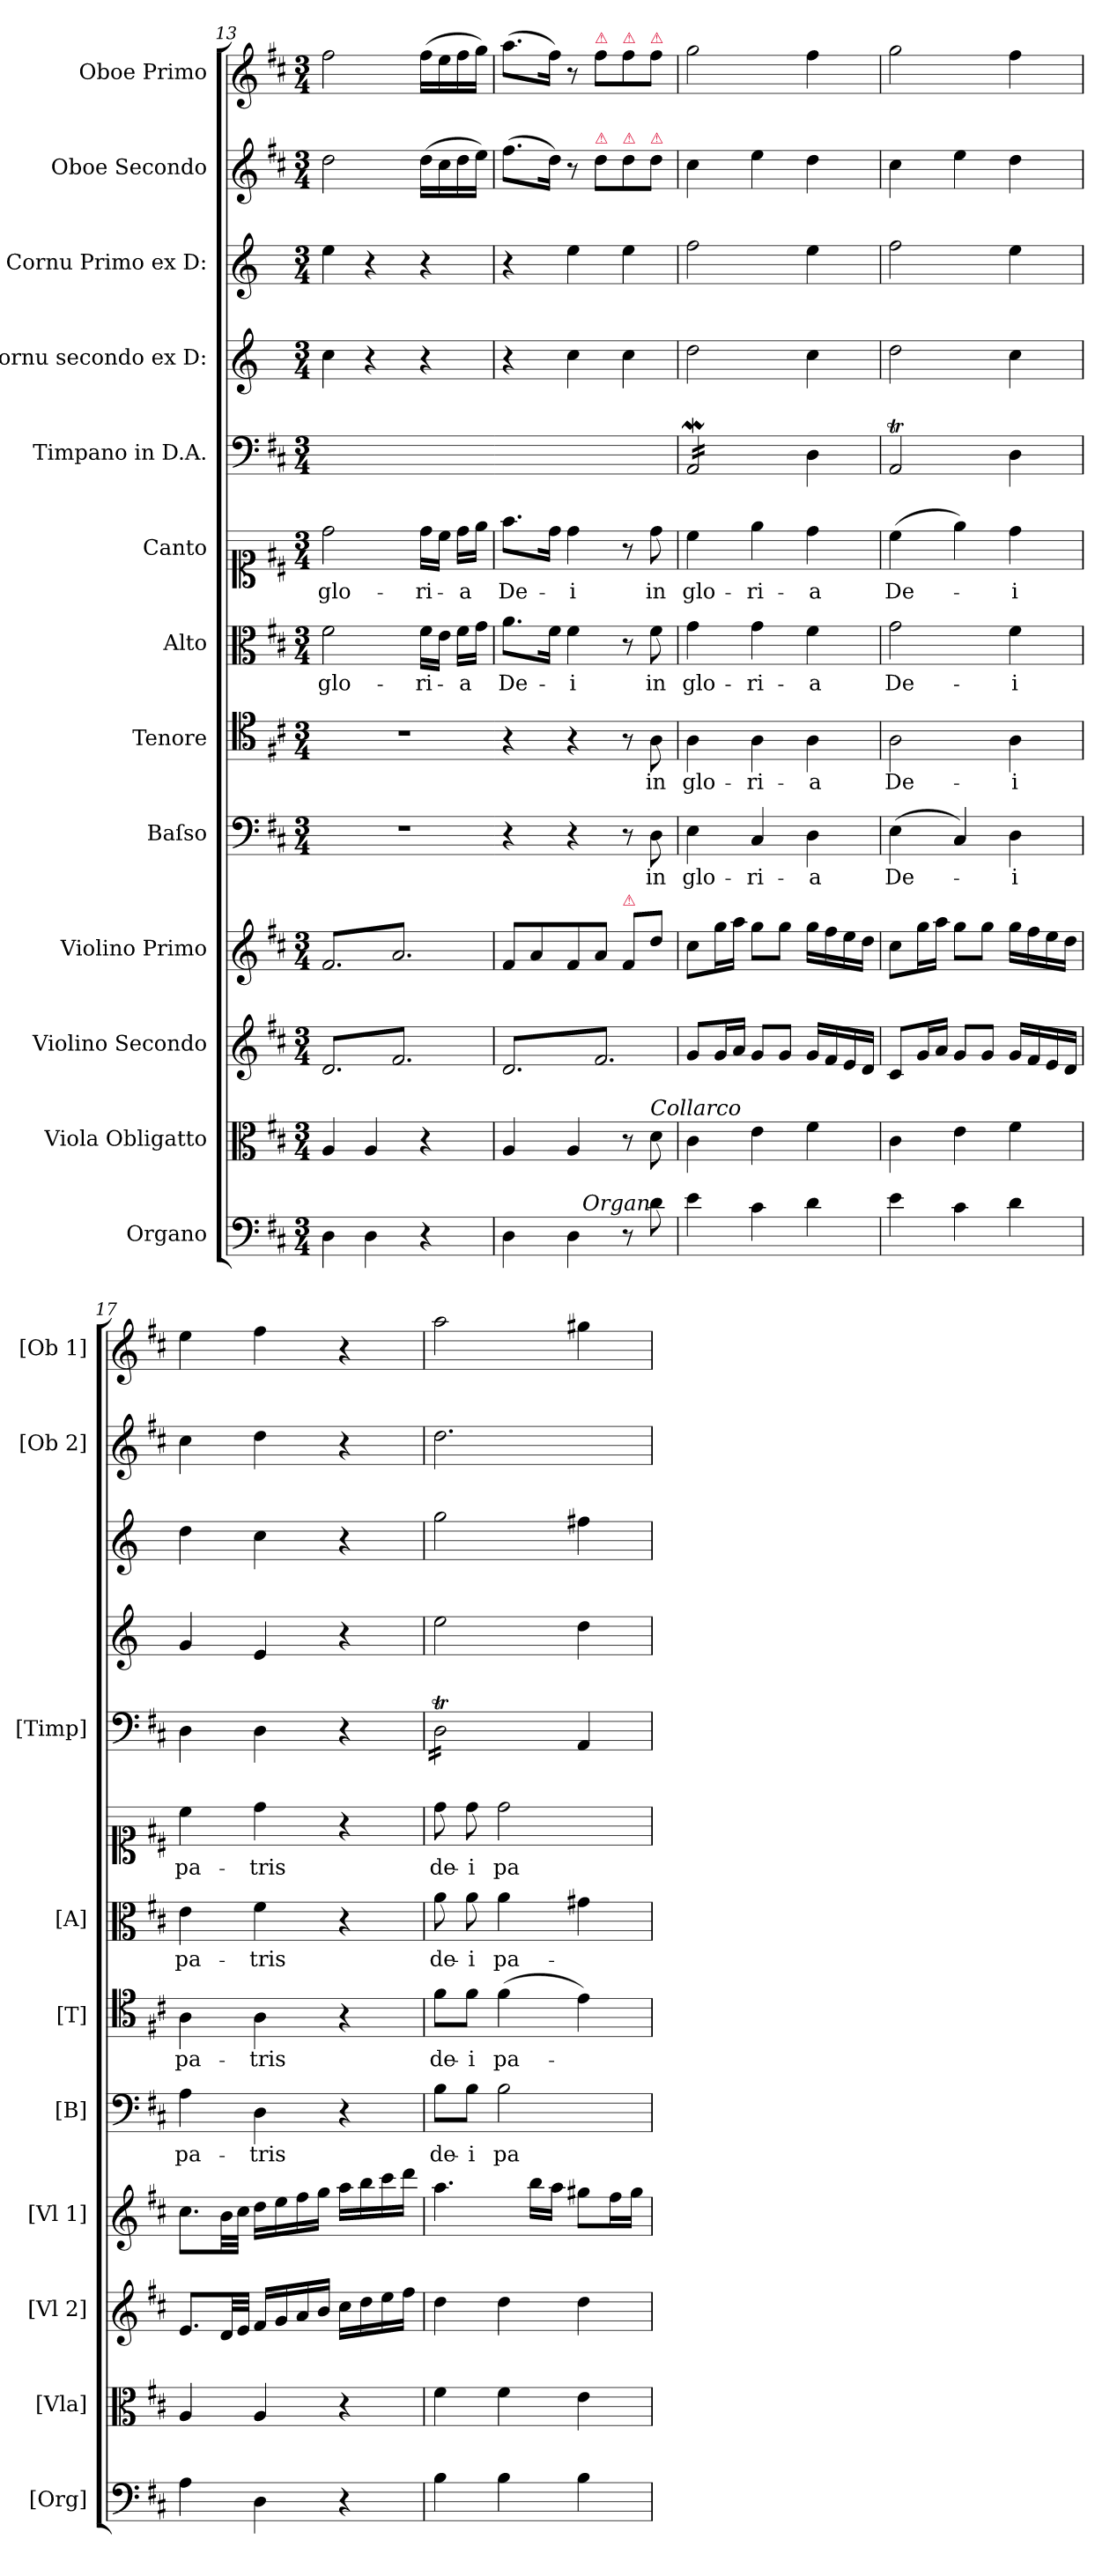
**kern	**kern	**kern	**dynam	**kern	**dynam	**kern	**text	**kern	**text	**kern	**text	**kern	**text	**kern	**kern	**dynam	**kern	**dynam	**kern	**dynam	**kern	**dynam
*part13	*part12	*part11	*part11	*part10	*part10	*part9	*part9	*part8	*part8	*part7	*part7	*part6	*part6	*part5	*part4	*part4	*part3	*part3	*part2	*part2	*part1	*part1
*staff13	*staff12	*staff11	*staff11	*staff10	*staff10	*staff9	*staff9	*staff8	*staff8	*staff7	*staff7	*staff6	*staff6	*staff5	*staff4	*staff4	*staff3	*staff3	*staff2	*staff2	*staff1	*staff1
*I"Organo	*I"Viola Obligatto	*I"Violino Secondo	*	*I"Violino Primo	*	*I"Baſso	*	*I"Tenore	*	*I"Alto	*	*I"Canto	*	*I"Timpano in D.A.	*I"Cornu secondo ex D:	*	*I"Cornu Primo ex D:	*	*I"Oboe Secondo	*	*I"Oboe Primo	*
*I'[Org]	*I'[Vla]	*I'[Vl 2]	*	*I'[Vl 1]	*	*I'[B]	*	*I'[T]	*	*I'[A]	*	*	*	*I'[Timp]	*	*	*	*	*I'[Ob 2]	*	*I'[Ob 1]	*
*clefF4	*clefC3	*clefG2	*	*clefG2	*	*clefF4	*	*clefC4	*	*clefC3	*	*clefC1	*	*clefF4	*clefG2	*	*clefG2	*	*clefG2	*	*clefG2	*
*	*	*	*	*	*	*	*	*	*	*	*	*	*	*	*ITrd6c10	*	*ITrd6c10	*	*	*	*	*
*k[f#c#]	*k[f#c#]	*k[f#c#]	*	*k[f#c#]	*	*k[f#c#]	*	*k[f#c#]	*	*k[f#c#]	*	*k[f#c#]	*	*k[f#c#]	*k[f#c#]	*	*k[f#c#]	*	*k[f#c#]	*	*k[f#c#]	*
*D:	*D:	*D:	*	*D:	*	*D:	*	*D:	*	*D:	*	*D:	*	*D:	*D:	*	*D:	*	*D:	*	*D:	*
*M3/4	*M3/4	*M3/4	*	*M3/4	*	*M3/4	*	*M3/4	*	*M3/4	*	*M3/4	*	*M3/4	*M3/4	*	*M3/4	*	*M3/4	*	*M3/4	*
=13	=13	=13	=13	=13	=13	=13	=13	=13	=13	=13	=13	=13	=13	=13	=13	=13	=13	=13	=13	=13	=13	=13
*	*	*tremolo	*	*	*	*	*	*	*	*	*	*	*	*	*	*	*	*	*	*	*	*
*	*	*	*	*tremolo	*	*	*	*	*	*	*	*	*	*	*	*	*	*	*	*	*	*
4D\	4A/	8d/L	.	8f#/L	.	2.r	.	2.r	.	2f#\	glo-	2dd\	glo-	2.ryy	4d\	.	4f#\	.	2dd\	.	2ff#\	.
.	.	8f#/	.	8a/	.	.	.	.	.	.	.	.	.	.	.	.	.	.	.	.	.	.
4D\	4A/	8d/	.	8f#/	.	.	.	.	.	.	.	.	.	.	4r	.	4r	.	.	.	.	.
.	.	8f#/	.	8a/	.	.	.	.	.	.	.	.	.	.	.	.	.	.	.	.	.	.
4r	4r	8d/	.	8f#/	.	.	.	.	.	16f#\LL	-ri-	16dd\LL	-ri-	.	4r	.	4r	.	(>16dd\LL	.	(>16ff#\LL	.
.	.	.	.	.	.	.	.	.	.	16e\JJ	.	16cc#\JJ	.	.	.	.	.	.	16cc#\	.	16ee\	.
.	.	8f#/J	.	8a/J	.	.	.	.	.	16f#\LL	-a	16dd\LL	-a	.	.	.	.	.	16dd\	.	16ff#\	.
*	*	*	*	*Xtremolo	*	*	*	*	*	*	*	*	*	*	*	*	*	*	*	*	*	*
.	.	.	.	.	.	.	.	.	.	16g\JJ	.	16ee\JJ	.	.	.	.	.	.	16ee\JJ)	.	16gg\JJ)	.
=14	=14	=14	=14	=14	=14	=14	=14	=14	=14	=14	=14	=14	=14	=14-	=14	=14	=14	=14	=14	=14	=14	=14
4D\	4A/	8d/L	.	8f#/L	.	4r	.	4r	.	8.a\L	De-	8.ff#\L	De-	2.ryy	4r	.	4r	.	(>8.ff#\L	.	(>8.aa\L	.
.	.	8f#/	.	8a/	.	.	.	.	.	.	.	.	.	.	.	.	.	.	.	.	.	.
.	.	.	.	.	.	.	.	.	.	16f#\Jk	.	16dd\Jk	.	.	.	.	.	.	16dd\Jk)	.	16ff#\Jk)	.
4D\	4A/	8d/	.	8f#/	.	4r	.	4r	.	4f#\	-i	4dd\	-i	.	4d\	.	4f#\	.	8r	.	8r	.
!	!	!	!	!	!	!	!	!	!	!	!	!	!	!	!	!	!	!	!	!	!LO:TX:a:color=crimson:t=⚠	!
!	!	!	!	!	!	!	!	!	!	!	!	!	!	!	!	!	!	!	!LO:TX:a:color=crimson:t=⚠	!	!	!
.	.	8f#/	.	8a/J	.	.	.	.	.	.	.	.	.	.	.	.	.	.	8dd\L	.	8ff#\L	.
!	!	!	!	!	!	!	!	!	!	!	!	!	!	!	!	!	!	!	!	!	!LO:TX:a:color=crimson:t=⚠	!
!	!	!	!	!	!	!	!	!	!	!	!	!	!	!	!	!	!	!	!LO:TX:a:color=crimson:t=⚠	!	!	!
!	!	!	!	!LO:TX:a:color=crimson:t=⚠	!	!	!	!	!	!	!	!	!	!	!	!	!	!	!	!	!	!
8r	8r	8d/	.	8f#/L	.	8r	.	8r	.	8r	.	8r	.	.	4d\	.	4f#\	.	8dd\	.	8ff#\	.
!	!	!	!	!	!	!	!	!	!	!	!	!	!	!	!	!	!	!	!	!	!LO:TX:a:color=crimson:t=⚠	!
!	!	!	!	!	!	!	!	!	!	!	!	!	!	!	!	!	!	!	!LO:TX:a:color=crimson:t=⚠	!	!	!
!	!LO:TX:a:i:t=Collarco	!	!	!	!	!	!	!	!	!	!	!	!	!	!	!	!	!	!	!	!	!
!LO:TX:a:i:rj:t=Organ	!	!	!	!	!	!	!	!	!	!	!	!	!	!	!	!	!	!	!	!	!	!
!	!	!	!	!	!	!	!	!	!	!	!LO:LY:i	!	!LO:LY:i	!	!	!	!	!	!	!	!	!
8d\	8d\	8f#/J	.	8dd\J	.	8D\	in	8A\	in	8f#\	in	8dd\	in	.	.	.	.	.	8dd\J	.	8ff#\J	.
*	*	*Xtremolo	*	*	*	*	*	*	*	*	*	*	*	*	*	*	*	*	*	*	*	*
=15	=15	=15	=15	=15	=15	=15	=15	=15	=15	=15	=15	=15	=15	=15	=15	=15	=15	=15	=15	=15	=15	=15
!	!	!	!LO:DY:a	!	!LO:DY:a:rj	!	!	!	!	!	!LO:LY:i	!	!LO:LY:i	!	!	!LO:DY:a:rj	!	!LO:DY:a	!	!LO:DY:a:rj	!	!LO:DY:a:rj
*	*	*	*	*	*	*	*	*	*	*	*	*	*	*tremolo	*	*	*	*	*	*	*	*
4e\	4c#\	8g/L	for&colon;	8cc#\L	f&colon;	4E\	glo-	4A\	glo-	4g\	glo-	4cc#\	glo-	16AAW/LL	2e\	f&colon;	2g\	for	4cc#\	f&colon;	2gg\	f&colon;
.	.	.	.	.	.	.	.	.	.	.	.	.	.	16AAW/	.	.	.	.	.	.	.	.
.	.	16g/L	.	16gg\L	.	.	.	.	.	.	.	.	.	16AAW/	.	.	.	.	.	.	.	.
.	.	16a/JJ	.	16aa\JJ	.	.	.	.	.	.	.	.	.	16AAW/	.	.	.	.	.	.	.	.
!	!	!	!	!	!	!	!	!	!	!	!LO:LY:i	!	!LO:LY:i	!	!	!	!	!	!	!	!	!
4c#\	4e\	8g/L	.	8gg\L	.	4C#/	-ri-	4A\	-ri-	4g\	-ri-	4ee\	-ri-	16AAW/	.	.	.	.	4ee\	.	.	.
.	.	.	.	.	.	.	.	.	.	.	.	.	.	16AAW/	.	.	.	.	.	.	.	.
.	.	8g/J	.	8gg\J	.	.	.	.	.	.	.	.	.	16AAW/	.	.	.	.	.	.	.	.
.	.	.	.	.	.	.	.	.	.	.	.	.	.	16AAW/JJ	.	.	.	.	.	.	.	.
*	*	*	*	*	*	*	*	*	*	*	*	*	*	*Xtremolo	*	*	*	*	*	*	*	*
!	!	!	!	!	!	!	!	!	!	!	!LO:LY:i	!	!LO:LY:i	!	!	!	!	!	!	!	!	!
4d\	4f#\	16g/LL	.	16gg\LL	.	4D\	-a	4A\	-a	4f#\	-a	4dd\	-a	4D\	4d\	.	4f#\	.	4dd\	.	4ff#\	.
.	.	16f#/	.	16ff#\	.	.	.	.	.	.	.	.	.	.	.	.	.	.	.	.	.	.
.	.	16e/	.	16ee\	.	.	.	.	.	.	.	.	.	.	.	.	.	.	.	.	.	.
.	.	16d/JJ	.	16dd\JJ	.	.	.	.	.	.	.	.	.	.	.	.	.	.	.	.	.	.
=16	=16	=16	=16	=16	=16	=16	=16	=16	=16	=16	=16	=16	=16	=16	=16	=16	=16	=16	=16	=16	=16	=16
!	!	!	!	!	!	!	!	!	!	!	!LO:LY:i	!	!LO:LY:i	!	!	!	!	!	!	!	!	!
4e\	4c#\	8c#/L	.	8cc#\L	.	(>4E\	De-	2A\	De-	2g\	De-	(>4cc#\	De-	2AAT/	2e\	.	2g\	.	4cc#\	.	2gg\	.
.	.	16g/L	.	16gg\L	.	.	.	.	.	.	.	.	.	.	.	.	.	.	.	.	.	.
.	.	16a/JJ	.	16aa\JJ	.	.	.	.	.	.	.	.	.	.	.	.	.	.	.	.	.	.
4c#\	4e\	8g/L	.	8gg\L	.	4C#/)	.	.	.	.	.	4ee\)	.	.	.	.	.	.	4ee\	.	.	.
.	.	8g/J	.	8gg\J	.	.	.	.	.	.	.	.	.	.	.	.	.	.	.	.	.	.
!	!	!	!	!	!	!	!	!	!	!	!LO:LY:i	!	!LO:LY:i	!	!	!	!	!	!	!	!	!
4d\	4f#\	16g/LL	.	16gg\LL	.	4D\	-i	4A\	-i	4f#\	-i	4dd\	-i	4D\	4d\	.	4f#\	.	4dd\	.	4ff#\	.
.	.	16f#/	.	16ff#\	.	.	.	.	.	.	.	.	.	.	.	.	.	.	.	.	.	.
.	.	16e/	.	16ee\	.	.	.	.	.	.	.	.	.	.	.	.	.	.	.	.	.	.
.	.	16d/JJ	.	16dd\JJ	.	.	.	.	.	.	.	.	.	.	.	.	.	.	.	.	.	.
=17	=17	=17	=17	=17	=17	=17	=17	=17	=17	=17	=17	=17	=17	=17	=17	=17	=17	=17	=17	=17	=17	=17
4A\	4A/	8.e/L	.	8.cc#\L	.	4A\	pa-	4A\	pa-	4e\	pa-	4cc#\	pa-	4D\	4A/	.	4e\	.	4cc#\	.	4ee\	.
.	.	32d/LL	.	32b\LL	.	.	.	.	.	.	.	.	.	.	.	.	.	.	.	.	.	.
.	.	32e/JJJ	.	32cc#\JJJ	.	.	.	.	.	.	.	.	.	.	.	.	.	.	.	.	.	.
4D\	4A/	16f#/LL	.	16dd\LL	.	4D\	-tris	4A\	-tris	4f#\	-tris	4dd\	-tris	4D\	4F#/	.	4d\	.	4dd\	.	4ff#\	.
.	.	16g/	.	16ee\	.	.	.	.	.	.	.	.	.	.	.	.	.	.	.	.	.	.
.	.	16a/	.	16ff#\	.	.	.	.	.	.	.	.	.	.	.	.	.	.	.	.	.	.
.	.	16b/JJ	.	16gg\JJ	.	.	.	.	.	.	.	.	.	.	.	.	.	.	.	.	.	.
4r	4r	16cc#\LL	.	16aa\LL	.	4r	.	4r	.	4r	.	4r	.	4r	4r	.	4r	.	4r	.	4r	.
.	.	16dd\	.	16bb\	.	.	.	.	.	.	.	.	.	.	.	.	.	.	.	.	.	.
.	.	16ee\	.	16ccc#\	.	.	.	.	.	.	.	.	.	.	.	.	.	.	.	.	.	.
.	.	16ff#\JJ	.	16ddd\JJ	.	.	.	.	.	.	.	.	.	.	.	.	.	.	.	.	.	.
=18	=18	=18	=18	=18	=18	=18	=18	=18	=18	=18	=18	=18	=18	=18	=18	=18	=18	=18	=18	=18	=18	=18
!	!	!	!	!	!	!	!LO:LY:i	!	!LO:LY:i	!	!	!	!	!	!	!	!	!	!	!	!	!
*	*	*	*	*	*	*	*	*	*	*	*	*	*	*tremolo	*	*	*	*	*	*	*	*
4B\	4f#\	4dd\	.	4.aa\	.	8B\L	de-	8f#\L	de-	8a\	de-	8dd\	de-	16DT\LL	2f#\	.	2a\	.	2.dd\	.	2aa\	.
.	.	.	.	.	.	.	.	.	.	.	.	.	.	16DT\	.	.	.	.	.	.	.	.
!	!	!	!	!	!	!	!LO:LY:i	!	!LO:LY:i	!	!	!	!	!	!	!	!	!	!	!	!	!
.	.	.	.	.	.	8B\J	-i	8f#\J	-i	8a\	-i	8dd\	-i	16DT\	.	.	.	.	.	.	.	.
.	.	.	.	.	.	.	.	.	.	.	.	.	.	16DT\	.	.	.	.	.	.	.	.
!	!	!	!	!	!	!	!LO:LY:i	!	!LO:LY:i	!	!	!	!	!	!	!	!	!	!	!	!	!
4B\	4f#\	4dd\	.	.	.	2B\	pa-	(>4f#\	pa-	4a\	pa-	2dd\	pa-	16DT\	.	.	.	.	.	.	.	.
.	.	.	.	.	.	.	.	.	.	.	.	.	.	16DT\	.	.	.	.	.	.	.	.
.	.	.	.	16bb\LL	.	.	.	.	.	.	.	.	.	16DT\	.	.	.	.	.	.	.	.
.	.	.	.	16aa\JJ	.	.	.	.	.	.	.	.	.	16DT\JJ	.	.	.	.	.	.	.	.
*	*	*	*	*	*	*	*	*	*	*	*	*	*	*Xtremolo	*	*	*	*	*	*	*	*
4B\	4e\	4dd\	.	8gg#X\L	.	.	.	4e\)	.	4g#X\	.	.	.	4AA/	4e\	.	4g#X\	.	.	.	4gg#X\	.
.	.	.	.	16ff#\L	.	.	.	.	.	.	.	.	.	.	.	.	.	.	.	.	.	.
.	.	.	.	16gg#\JJ	.	.	.	.	.	.	.	.	.	.	.	.	.	.	.	.	.	.
=	=	=	=	=	=	=	=	=	=	=	=	=	=	=	=	=	=	=	=	=	=	=
*-	*-	*-	*-	*-	*-	*-	*-	*-	*-	*-	*-	*-	*-	*-	*-	*-	*-	*-	*-	*-	*-	*-
